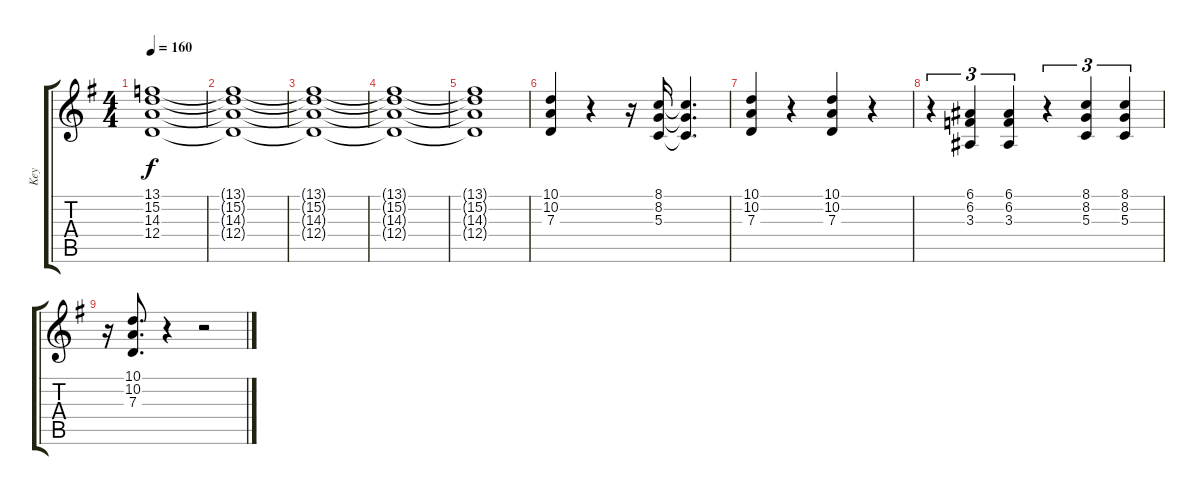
\track ("Key" "Key") {instrument stringensemble1}
\staff {score tabs}
\tuning (E4 B3 G3 D3 A2 E2) {hide}
\ts (4 4)
\tempo 160
\clef g2
\ks g
(13.1{t} 15.2{t} 14.3{t} 12.4{t}).1{dy f} |
(13.1{t} 15.2{t} 14.3{t} 12.4{t}).1 |
(13.1{t} 15.2{t} 14.3{t} 12.4{t}).1 |
(13.1{t} 15.2{t} 14.3{t} 12.4{t}).1 |
(13.1{t} 15.2{t} 14.3{t} 12.4{t}).1 |
(10.1 10.2 7.3).4 r.4 r.16 (8.1 8.2 5.3).16 (8.1{t} 8.2{t} 5.3{t}).4{d} |
(10.1 10.2 7.3).4 r.4 (10.1 10.2 7.3).4 r.4 |
r.4{tu (3 2)} (6.1 6.2 3.3).4{tu (3 2)} (6.1 6.2 3.3).4{tu (3 2)} r.4{tu (3 2)} (8.1 8.2 5.3).4{tu (3 2)} (8.1 8.2 5.3).4{tu (3 2)} |
r.16 (10.1 10.2 7.3).8{d} r.4 r.2
